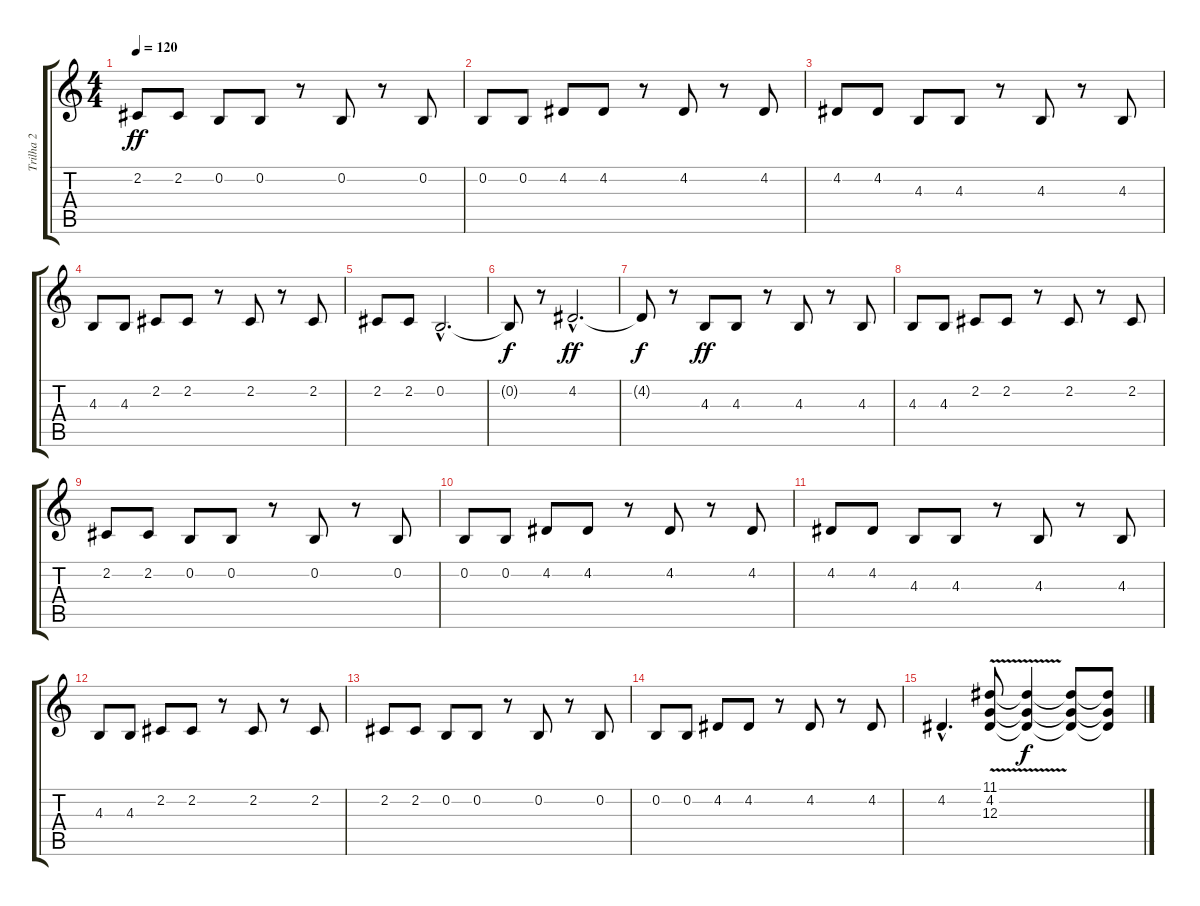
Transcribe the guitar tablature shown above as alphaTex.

\track ("Trilha 2" "Trilha 2") {instrument tremolostrings}
\staff {score tabs}
\tuning (E4 B3 G3 D3 A2 E2) {hide}
\ts (4 4)
\tempo 120
\clef g2
\ks c
2.2.8{dy ff} 2.2.8 0.2.8 0.2.8 r.8 0.2.8 r.8 0.2.8 |
0.2.8 0.2.8 4.2.8 4.2.8 r.8 4.2.8 r.8 4.2.8 |
4.2.8 4.2.8 4.3.8 4.3.8 r.8 4.3.8 r.8 4.3.8 |
4.3.8 4.3.8 2.2.8 2.2.8 r.8 2.2.8 r.8 2.2.8 |
2.2.8 2.2.8 0.2{hac}.2{d balance 8 instrument stringensemble1} |
0.2{t}.8{dy f} r.8 4.2{hac}.2{d dy ff} |
4.2{t}.8{dy f} r.8 4.3.8{dy ff balance 8 instrument tremolostrings} 4.3.8 r.8 4.3.8 r.8 4.3.8 |
4.3.8 4.3.8 2.2.8 2.2.8 r.8 2.2.8 r.8 2.2.8 |
2.2.8 2.2.8 0.2.8 0.2.8 r.8 0.2.8 r.8 0.2.8 |
0.2.8 0.2.8 4.2.8 4.2.8 r.8 4.2.8 r.8 4.2.8 |
4.2.8 4.2.8 4.3.8 4.3.8 r.8 4.3.8 r.8 4.3.8 |
4.3.8 4.3.8 2.2.8 2.2.8 r.8 2.2.8 r.8 2.2.8 |
2.2.8 2.2.8 0.2.8 0.2.8 r.8 0.2.8 r.8 0.2.8 |
0.2.8 0.2.8 4.2.8 4.2.8 r.8 4.2.8 r.8 4.2.8 |
4.2{hac}.4{d} (11.1 4.2{v} 12.3).8{volume 10} (11.1{t} 4.2{t} 12.3{t}).4{dy f} (11.1{t} 4.2{t} 12.3{t}).8 (11.1{t} 4.2{t} 12.3{t}).8
